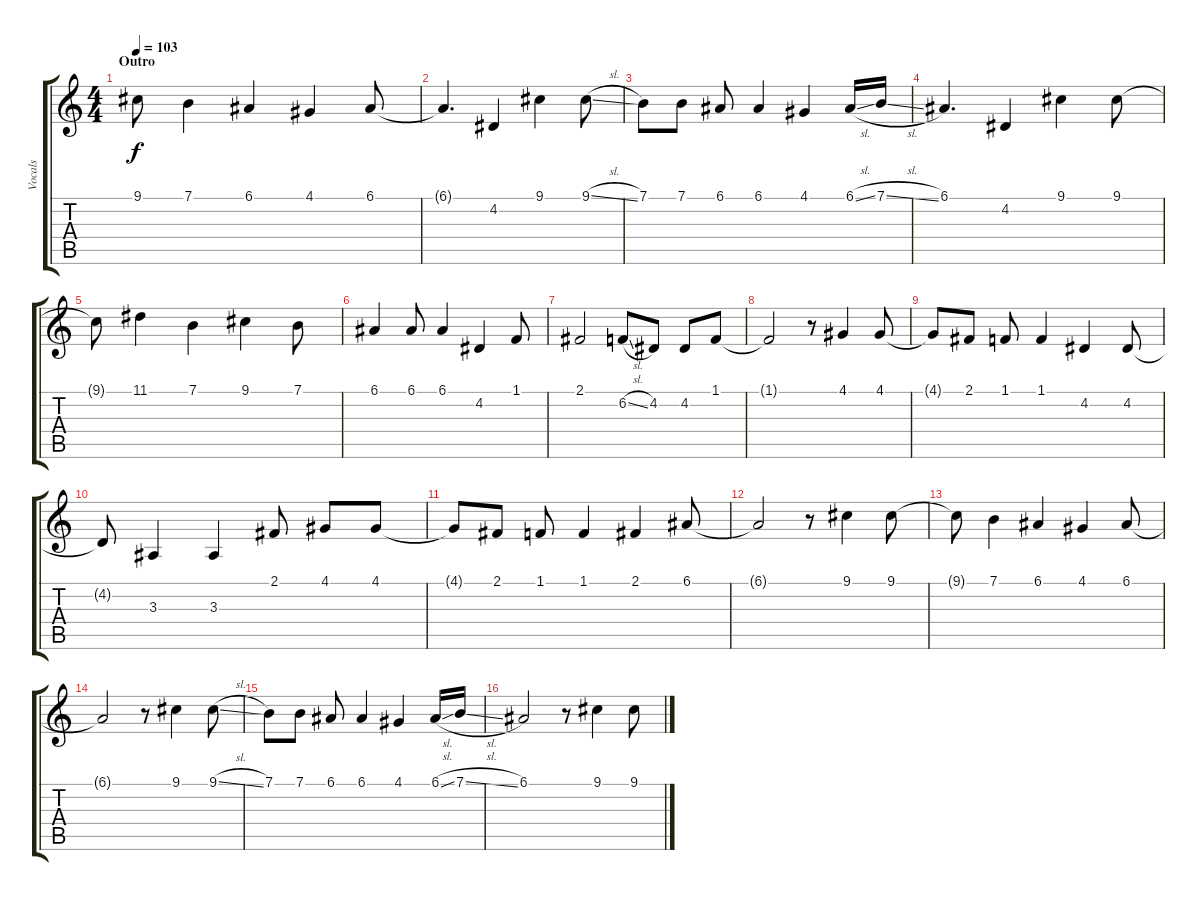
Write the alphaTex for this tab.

\track ("Vocals" "Vocals") {instrument flute}
\staff {score tabs}
\tuning (E4 B3 G3 D3 A2 E2) {hide}
\ts (4 4)
\section ("" "Outro")
\tempo 103
\clef g2
\ks c
9.1{t}.8{dy f} 7.1.4 6.1.4 4.1.4 6.1.8 |
6.1{t}.4{d} 4.2.4 9.1.4 9.1{sl}.8 |
7.1.8 7.1.8 6.1.8 6.1.4 4.1.4 6.1{sl}.16 7.1{sl}.16 |
6.1.4{d} 4.2.4 9.1.4 9.1.8 |
9.1{t}.8 11.1.4 7.1.4 9.1.4 7.1.8 |
6.1.4 6.1.8 6.1.4 4.2.4 1.1.8 |
2.1.2 6.2{sl}.8 4.2.8 4.2.8 1.1.8 |
1.1{t}.2 r.8 4.1.4 4.1.8 |
4.1{t}.8 2.1.8 1.1.8 1.1.4 4.2.4 4.2.8 |
4.2{t}.8 3.3.4 3.3.4 2.1.8 4.1.8 4.1.8 |
4.1{t}.8 2.1.8 1.1.8 1.1.4 2.1.4 6.1.8 |
6.1{t}.2 r.8 9.1.4 9.1.8 |
9.1{t}.8 7.1.4 6.1.4 4.1.4 6.1.8 |
6.1{t}.2 r.8 9.1.4 9.1{sl}.8 |
7.1.8 7.1.8 6.1.8 6.1.4 4.1.4 6.1{sl}.16 7.1{sl}.16 |
6.1.2 r.8 9.1.4 9.1.8
